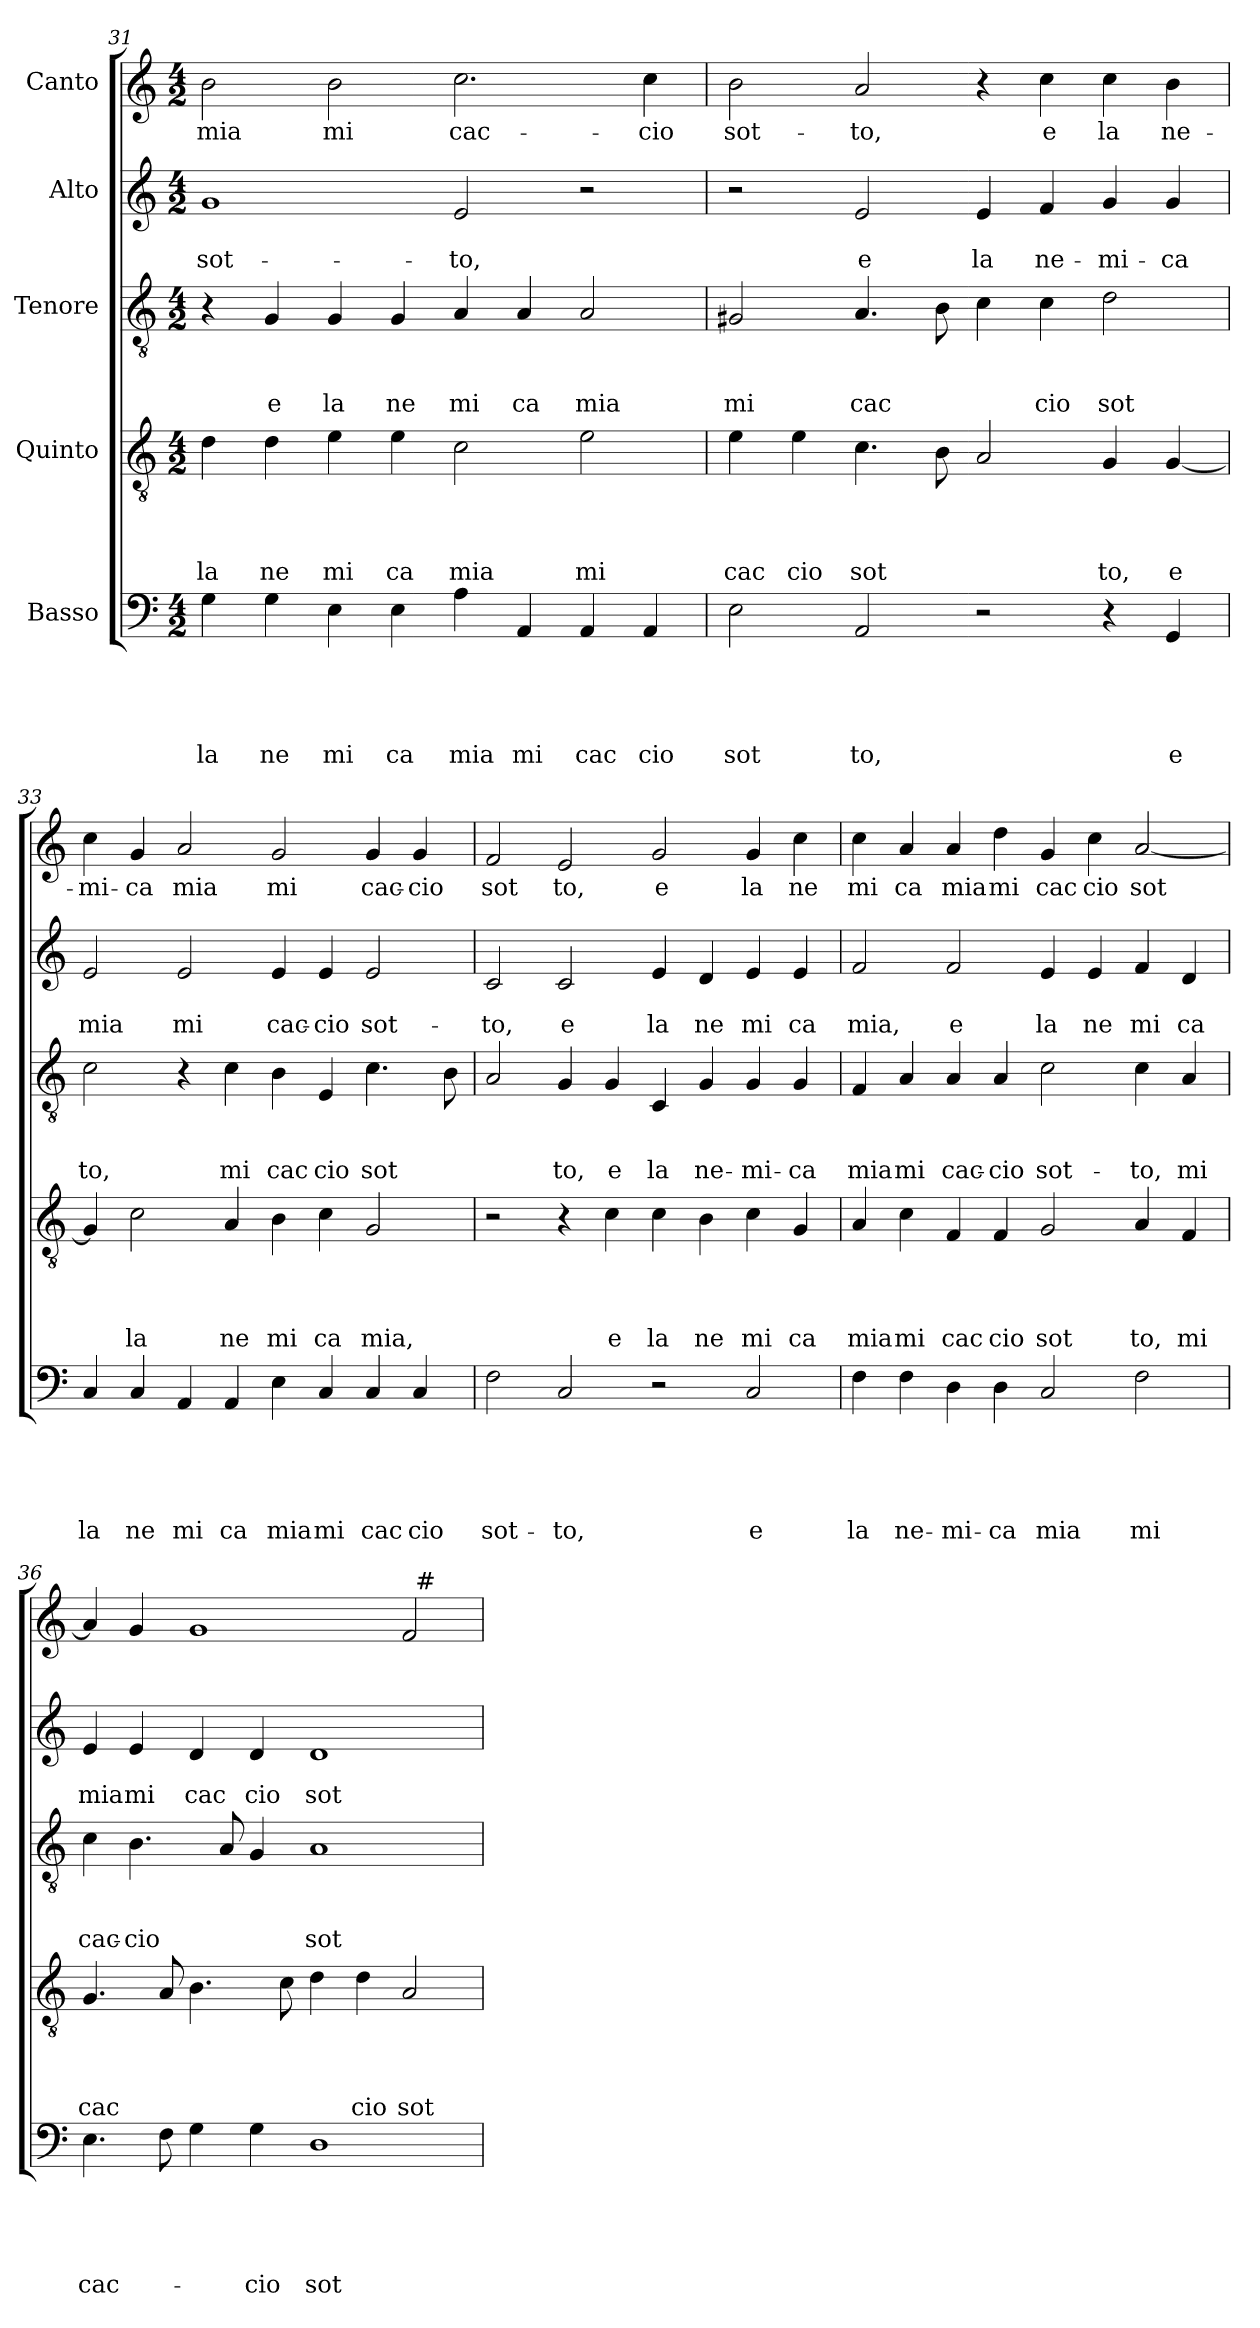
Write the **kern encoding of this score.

**kern	**text	**text	**text	**text	**text	**kern	**text	**text	**text	**text	**kern	**text	**text	**text	**kern	**text	**text	**kern	**text
*part5	*part5	*part5	*part5	*part5	*part5	*part4	*part4	*part4	*part4	*part4	*part3	*part3	*part3	*part3	*part2	*part2	*part2	*part1	*part1
*staff5	*staff5	*staff5	*staff5	*staff5	*staff5	*staff4	*staff4	*staff4	*staff4	*staff4	*staff3	*staff3	*staff3	*staff3	*staff2	*staff2	*staff2	*staff1	*staff1
*I"Basso	*	*	*	*	*	*I"Quinto	*	*	*	*	*I"Tenore	*	*	*	*I"Alto	*	*	*I"Canto	*
*clefF4	*	*	*	*	*	*clefGv2	*	*	*	*	*clefGv2	*	*	*	*clefG2	*	*	*clefG2	*
*k[]	*	*	*	*	*	*k[]	*	*	*	*	*k[]	*	*	*	*k[]	*	*	*k[]	*
*C:	*	*	*	*	*	*C:	*	*	*	*	*C:	*	*	*	*C:	*	*	*C:	*
*M4/2	*	*	*	*	*	*M4/2	*	*	*	*	*M4/2	*	*	*	*M4/2	*	*	*M4/2	*
=31	=31	=31	=31	=31	=31	=31	=31	=31	=31	=31	=31	=31	=31	=31	=31	=31	=31	=31	=31
!	!	!	!	!	!LO:LY:b	!	!	!	!	!LO:LY:b	!	!	!	!	!	!	!LO:LY:b	!	!LO:LY:b
4G\	.	.	.	.	la	4d\	.	.	.	la	4r	.	.	.	1g	.	sot-	2b\	mia
!	!	!	!	!	!LO:LY:b	!	!	!	!	!LO:LY:b	!	!	!	!LO:LY:b	!	!	!	!	!
4G\	.	.	.	.	ne	4d\	.	.	.	ne	4G/	.	.	e	.	.	.	.	.
!	!	!	!	!	!LO:LY:b	!	!	!	!	!LO:LY:b	!	!	!	!LO:LY:b	!	!	!	!	!LO:LY:b
4E\	.	.	.	.	mi	4e\	.	.	.	mi	4G/	.	.	la	.	.	.	2b\	mi
!	!	!	!	!	!LO:LY:b	!	!	!	!	!LO:LY:b	!	!	!	!LO:LY:b	!	!	!	!	!
4E\	.	.	.	.	ca	4e\	.	.	.	ca	4G/	.	.	ne	.	.	.	.	.
!	!	!	!	!	!LO:LY:b	!	!	!	!	!LO:LY:b	!	!	!	!LO:LY:b	!	!	!LO:LY:b	!	!LO:LY:b
4A\	.	.	.	.	mia	2c\	.	.	.	mia	4A/	.	.	mi	2e/	.	-to,	2.cc\	cac-
!	!	!	!	!	!LO:LY:b	!	!	!	!	!	!	!	!	!LO:LY:b	!	!	!	!	!
4AA/	.	.	.	.	mi	.	.	.	.	.	4A/	.	.	ca	.	.	.	.	.
!	!	!	!	!	!LO:LY:b	!	!	!	!	!LO:LY:b	!	!	!	!LO:LY:b	!	!	!	!	!
4AA/	.	.	.	.	cac	2e\	.	.	.	mi	2A/	.	.	mia	2r	.	.	.	.
!	!	!	!	!	!LO:LY:b	!	!	!	!	!	!	!	!	!	!	!	!	!	!LO:LY:b
4AA/	.	.	.	.	cio	.	.	.	.	.	.	.	.	.	.	.	.	4cc\	-cio
=32	=32	=32	=32	=32	=32	=32	=32	=32	=32	=32	=32	=32	=32	=32	=32	=32	=32	=32	=32
!	!	!	!	!	!LO:LY:b	!	!	!	!	!LO:LY:b	!	!	!	!LO:LY:b	!	!	!	!	!LO:LY:b
2E\	.	.	.	.	sot	4e\	.	.	.	cac	2G#X/	.	.	mi	2r	.	.	2b\	sot-
!	!	!	!	!	!	!	!	!	!	!LO:LY:b	!	!	!	!	!	!	!	!	!
.	.	.	.	.	.	4e\	.	.	.	cio	.	.	.	.	.	.	.	.	.
!	!	!	!	!	!LO:LY:b	!	!	!	!	!LO:LY:b	!	!	!	!LO:LY:b	!	!	!LO:LY:b	!	!LO:LY:b
2AA/	.	.	.	.	to,	4.c\	.	.	.	sot	4.A/	.	.	cac	2e/	.	e	2a/	-to,
.	.	.	.	.	.	8B\	.	.	.	.	8B\	.	.	.	.	.	.	.	.
!	!	!	!	!	!	!	!	!	!	!	!	!	!	!	!	!	!LO:LY:b	!	!
2r	.	.	.	.	.	2A/	.	.	.	.	4c\	.	.	.	4e/	.	la	4r	.
!	!	!	!	!	!	!	!	!	!	!	!	!	!	!LO:LY:b	!	!	!LO:LY:b	!	!LO:LY:b
.	.	.	.	.	.	.	.	.	.	.	4c\	.	.	cio	4f/	.	ne-	4cc\	e
!	!	!	!	!	!	!	!	!	!	!LO:LY:b	!	!	!	!LO:LY:b	!	!	!LO:LY:b	!	!LO:LY:b
4r	.	.	.	.	.	4G/	.	.	.	to,	2d\	.	.	sot	4g/	.	-mi-	4cc\	la
!	!	!	!	!	!LO:LY:b	!	!	!	!	!LO:LY:b	!	!	!	!	!	!	!LO:LY:b	!	!LO:LY:b
4GG/	.	.	.	.	e	[<4G/	.	.	.	e	.	.	.	.	4g/	.	-ca	4b\	ne-
=33	=33	=33	=33	=33	=33	=33	=33	=33	=33	=33	=33	=33	=33	=33	=33	=33	=33	=33	=33
!	!	!	!	!	!LO:LY:b	!	!	!	!	!	!	!	!	!LO:LY:b	!	!	!LO:LY:b	!	!LO:LY:b
4C/	.	.	.	.	la	4G/]	.	.	.	.	2c\	.	.	to,	2e/	.	mia	4cc\	-mi-
!	!	!	!	!	!LO:LY:b	!	!	!	!	!LO:LY:b	!	!	!	!	!	!	!	!	!LO:LY:b
4C/	.	.	.	.	ne	2c\	.	.	.	la	.	.	.	.	.	.	.	4g/	-ca
!	!	!	!	!	!LO:LY:b	!	!	!	!	!	!	!	!	!	!	!	!LO:LY:b	!	!LO:LY:b
4AA/	.	.	.	.	mi	.	.	.	.	.	4r	.	.	.	2e/	.	mi	2a/	mia
!	!	!	!	!	!LO:LY:b	!	!	!	!	!LO:LY:b	!	!	!	!LO:LY:b	!	!	!	!	!
4AA/	.	.	.	.	ca	4A/	.	.	.	ne	4c\	.	.	mi	.	.	.	.	.
!	!	!	!	!	!LO:LY:b	!	!	!	!	!LO:LY:b	!	!	!	!LO:LY:b	!	!	!LO:LY:b	!	!LO:LY:b
4E\	.	.	.	.	mia	4B\	.	.	.	mi	4B\	.	.	cac	4e/	.	cac-	2g/	mi
!	!	!	!	!	!LO:LY:b	!	!	!	!	!LO:LY:b	!	!	!	!LO:LY:b	!	!	!LO:LY:b	!	!
4C/	.	.	.	.	mi	4c\	.	.	.	ca	4E/	.	.	cio	4e/	.	-cio	.	.
!	!	!	!	!	!LO:LY:b	!	!	!	!	!LO:LY:b	!	!	!	!LO:LY:b	!	!	!LO:LY:b	!	!LO:LY:b
4C/	.	.	.	.	cac	2G/	.	.	.	mia,	4.c\	.	.	sot	2e/	.	sot-	4g/	cac-
!	!	!	!	!	!LO:LY:b	!	!	!	!	!	!	!	!	!	!	!	!	!	!LO:LY:b
4C/	.	.	.	.	cio	.	.	.	.	.	.	.	.	.	.	.	.	4g</	-cio
.	.	.	.	.	.	.	.	.	.	.	8B\	.	.	.	.	.	.	.	.
!!LO:LB:g=z
=34	=34	=34	=34	=34	=34	=34	=34	=34	=34	=34	=34	=34	=34	=34	=34	=34	=34	=34	=34
!	!	!	!	!	!LO:LY:b	!	!	!	!	!	!	!	!	!	!	!	!LO:LY:b	!	!LO:LY:b
2F\	.	.	.	.	sot-	2r	.	.	.	.	2A/	.	.	.	2c/	.	-to,	2f/	sot
!	!	!	!	!	!LO:LY:b	!	!	!	!	!	!	!	!	!LO:LY:b	!	!	!LO:LY:b	!	!LO:LY:b
2C/	.	.	.	.	-to,	4r	.	.	.	.	4G/	.	.	to,	2c/	.	e	2e/	to,
!	!	!	!	!	!	!	!	!	!	!LO:LY:b	!	!	!	!LO:LY:b	!	!	!	!	!
.	.	.	.	.	.	4c\	.	.	.	e	4G/	.	.	e	.	.	.	.	.
!	!	!	!	!	!	!	!	!	!	!LO:LY:b	!	!	!	!LO:LY:b	!	!	!LO:LY:b	!	!LO:LY:b
2r	.	.	.	.	.	4c\	.	.	.	la	4C/	.	.	la	4e/	.	la	2g/	e
!	!	!	!	!	!	!	!	!	!	!LO:LY:b	!	!	!	!LO:LY:b	!	!	!LO:LY:b	!	!
.	.	.	.	.	.	4B\	.	.	.	ne	4G/	.	.	ne-	4d/	.	ne	.	.
!	!	!	!	!	!LO:LY:b	!	!	!	!	!LO:LY:b	!	!	!	!LO:LY:b	!	!	!LO:LY:b	!	!LO:LY:b
2C/	.	.	.	.	e	4c\	.	.	.	mi	4G/	.	.	-mi-	4e/	.	mi	4g/	la
!	!	!	!	!	!	!	!	!	!	!LO:LY:b	!	!	!	!LO:LY:b	!	!	!LO:LY:b	!	!LO:LY:b
.	.	.	.	.	.	4G/	.	.	.	ca	4G/	.	.	-ca	4e/	.	ca	4cc\	ne
=35	=35	=35	=35	=35	=35	=35	=35	=35	=35	=35	=35	=35	=35	=35	=35	=35	=35	=35	=35
!	!	!	!	!	!LO:LY:b	!	!	!	!	!LO:LY:b	!	!	!	!LO:LY:b	!	!	!LO:LY:b	!	!LO:LY:b
4F\	.	.	.	.	la	4A/	.	.	.	mia	4F/	.	.	mia	2f/	.	mia,	4cc\	mi
!	!	!	!	!	!LO:LY:b	!	!	!	!	!LO:LY:b	!	!	!	!LO:LY:b	!	!	!	!	!LO:LY:b
4F\	.	.	.	.	ne-	4c\	.	.	.	mi	4A/	.	.	mi	.	.	.	4a/	ca
!	!	!	!	!	!LO:LY:b	!	!	!	!	!LO:LY:b	!	!	!	!LO:LY:b	!	!	!LO:LY:b	!	!LO:LY:b
4D\	.	.	.	.	-mi-	4F/	.	.	.	cac	4A/	.	.	cac-	2f/	.	e	4a/	mia
!	!	!	!	!	!LO:LY:b	!	!	!	!	!LO:LY:b	!	!	!	!LO:LY:b	!	!	!	!	!LO:LY:b
4D\	.	.	.	.	-ca	4F/	.	.	.	cio	4A/	.	.	-cio	.	.	.	4dd\	mi
!	!	!	!	!	!LO:LY:b	!	!	!	!	!LO:LY:b	!	!	!	!LO:LY:b	!	!	!LO:LY:b	!	!LO:LY:b
2C/	.	.	.	.	mia	2G/	.	.	.	sot	2c\	.	.	sot-	4e/	.	la	4g/	cac
!	!	!	!	!	!	!	!	!	!	!	!	!	!	!	!	!	!LO:LY:b	!	!LO:LY:b
.	.	.	.	.	.	.	.	.	.	.	.	.	.	.	4e/	.	ne	4cc\	cio
!	!	!	!	!	!LO:LY:b	!	!	!	!	!LO:LY:b	!	!	!	!LO:LY:b	!	!	!LO:LY:b	!	!LO:LY:b
2F\	.	.	.	.	mi	4A/	.	.	.	to,	4c\	.	.	-to,	4f/	.	mi	[<2a/	sot
!	!	!	!	!	!	!	!	!	!	!LO:LY:b	!	!	!	!LO:LY:b	!	!	!LO:LY:b	!	!
.	.	.	.	.	.	4F/	.	.	.	mi	4A/	.	.	mi	4d/	.	ca	.	.
=36	=36	=36	=36	=36	=36	=36	=36	=36	=36	=36	=36	=36	=36	=36	=36	=36	=36	=36	=36
!	!	!	!	!	!LO:LY:b	!	!	!	!	!LO:LY:b	!	!	!	!LO:LY:b	!	!	!LO:LY:b	!	!
*	*	*	*	*	*	*	*	*	*	*	*	*	*	*	*	*	*	*^	*
4.E\	.	.	.	.	cac-	4.G/	.	.	.	cac	4c\	.	.	cac-	4e/	.	mia	4a/]	1ryy	.
!	!	!	!	!	!	!	!	!	!	!	!	!	!	!LO:LY:b	!	!	!LO:LY:b	!	!	!
.	.	.	.	.	.	.	.	.	.	.	4.B\	.	.	-cio	4e/	.	mi	4g/	.	.
8F\	.	.	.	.	.	8A/	.	.	.	.	.	.	.	.	.	.	.	.	.	.
!	!	!	!	!	!	!	!	!	!	!	!	!	!	!	!	!	!LO:LY:b	!	!	!
4G\	.	.	.	.	.	4.B\	.	.	.	.	.	.	.	.	4d/	.	cac	1g	.	.
.	.	.	.	.	.	.	.	.	.	.	8A/	.	.	.	.	.	.	.	.	.
!	!	!	!	!	!LO:LY:b	!	!	!	!	!	!	!	!	!	!	!	!LO:LY:b	!	!	!
4G\	.	.	.	.	-cio	.	.	.	.	.	4G/	.	.	.	4d/	.	cio	.	.	.
.	.	.	.	.	.	8c\	.	.	.	.	.	.	.	.	.	.	.	.	.	.
!	!	!	!	!	!LO:LY:b	!	!	!	!	!	!	!	!	!LO:LY:b	!	!	!LO:LY:b	!	!	!
1D	.	.	.	.	sot-	4d\	.	.	.	.	1A	.	.	sot-	1d	.	sot	.	2ryy	.
!	!	!	!	!	!	!	!	!	!	!LO:LY:b	!	!	!	!	!	!	!	!	!	!
.	.	.	.	.	.	4d\	.	.	.	cio	.	.	.	.	.	.	.	.	.	.
!	!	!	!	!	!	!	!	!	!	!LO:LY:b	!	!	!	!	!	!	!	!	!	!
.	.	.	.	.	.	2A/	.	.	.	sot	.	.	.	.	.	.	.	2f/	32ryy	.
!	!	!	!	!	!	!	!	!	!	!	!	!	!	!	!	!	!	!	!LO:TX:a:t=#	!
.	.	.	.	.	.	.	.	.	.	.	.	.	.	.	.	.	.	.	4...ryy	.
*	*	*	*	*	*	*	*	*	*	*	*	*	*	*	*	*	*	*v	*v	*
=	=	=	=	=	=	=	=	=	=	=	=	=	=	=	=	=	=	=	=
*-	*-	*-	*-	*-	*-	*-	*-	*-	*-	*-	*-	*-	*-	*-	*-	*-	*-	*-	*-
